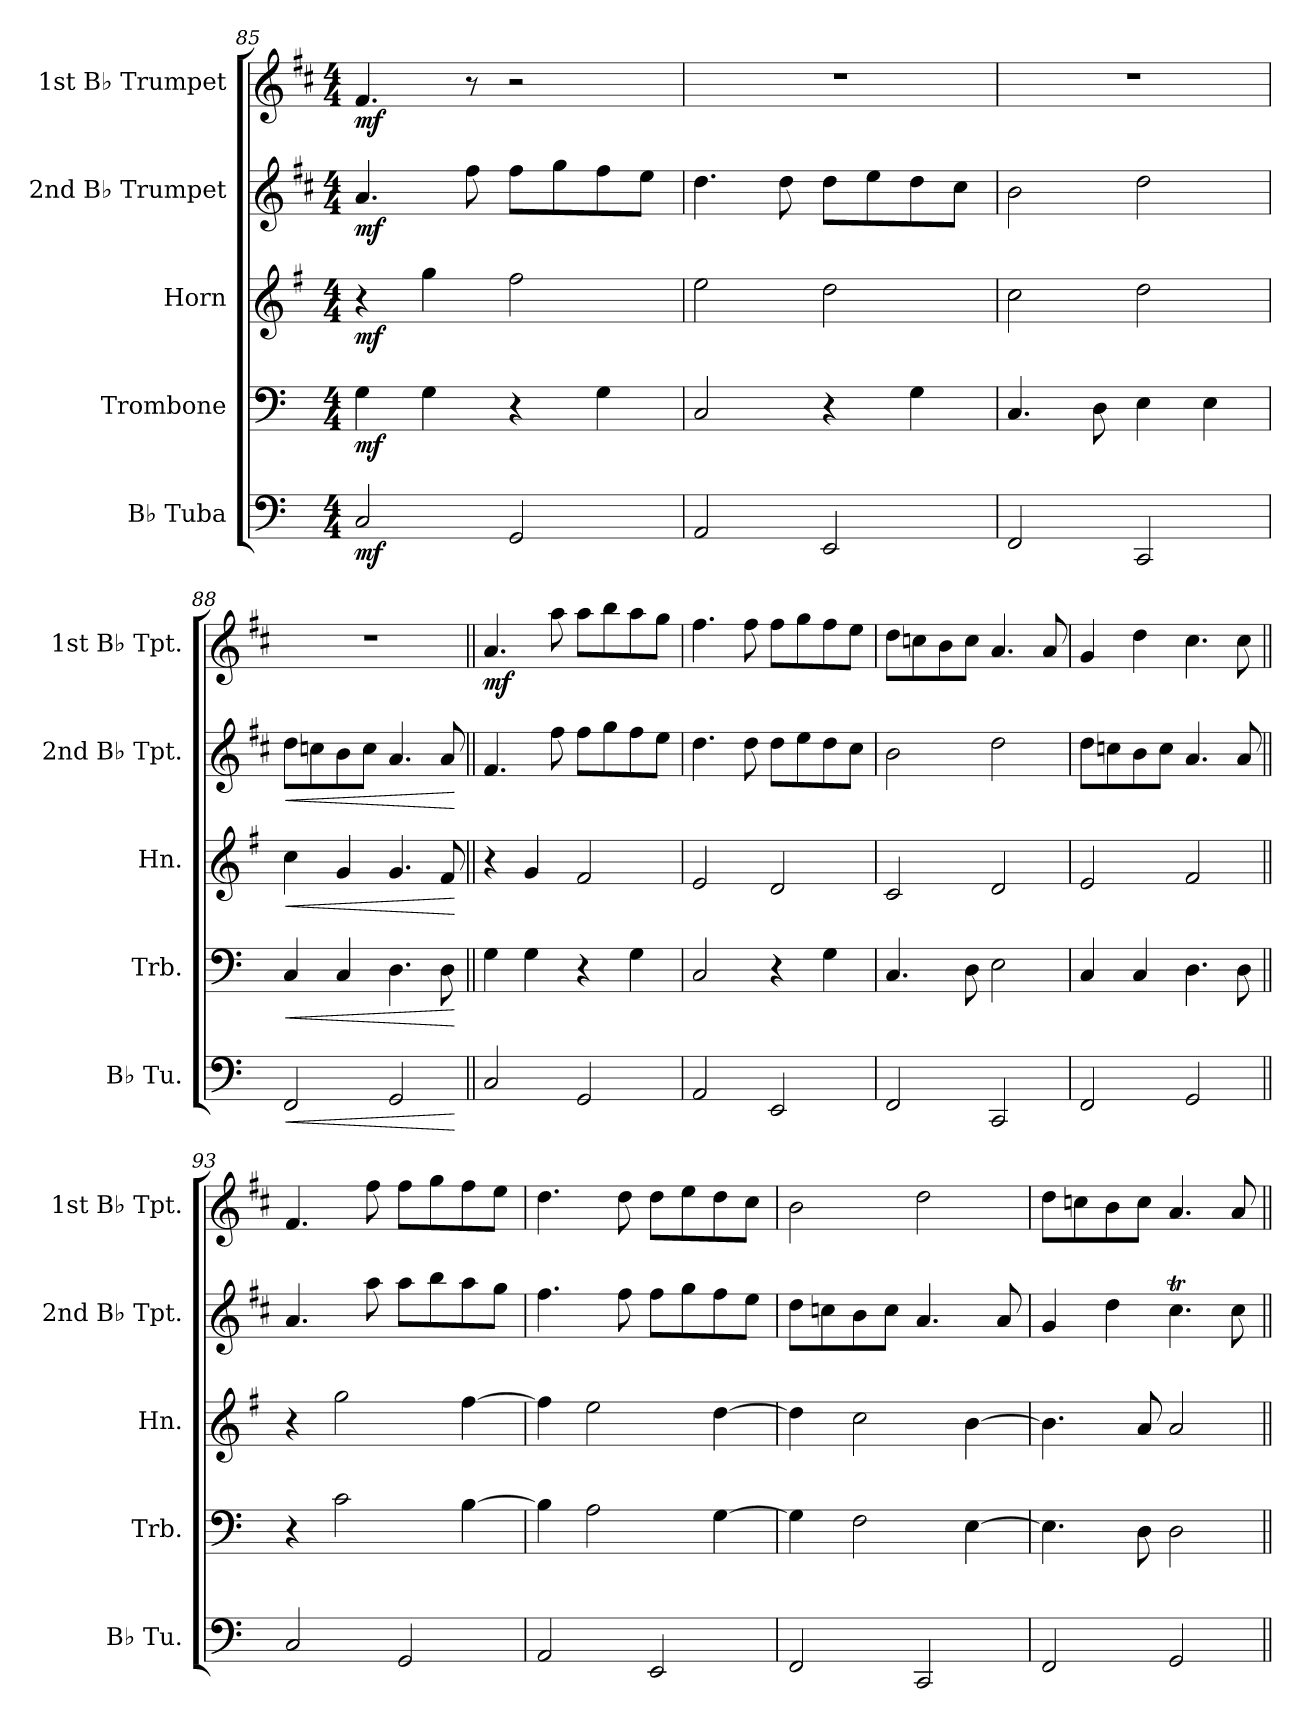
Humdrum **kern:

**kern	**dynam	**kern	**dynam	**kern	**dynam	**kern	**dynam	**kern	**dynam
*part5	*part5	*part4	*part4	*part3	*part3	*part2	*part2	*part1	*part1
*staff5	*staff5	*staff4	*staff4	*staff3	*staff3	*staff2	*staff2	*staff1	*staff1
*I"B♭ Tuba	*	*I"Trombone	*	*I"Horn	*	*I"2nd B♭ Trumpet	*	*I"1st B♭ Trumpet	*
*I'B♭ Tu.	*	*I'Trb.	*	*I'Hn.	*	*I'2nd B♭ Tpt.	*	*I'1st B♭ Tpt.	*
!!LO:PB:g=z
*clefF4	*	*clefF4	*	*clefG2	*	*clefG2	*	*clefG2	*
*	*	*	*	*ITrd4c7	*	*ITrd1c2	*	*ITrd1c2	*
*k[]	*	*k[]	*	*k[]	*	*k[]	*	*k[]	*
*C:	*	*C:	*	*C:	*	*C:	*	*C:	*
*M4/4	*	*M4/4	*	*M4/4	*	*M4/4	*	*M4/4	*
=85	=85	=85	=85	=85	=85	=85	=85	=85	=85
!	!LO:DY:b	!	!LO:DY:b	!	!LO:DY:b	!	!LO:DY:b	!	!LO:DY:b
2C/	mf	4G\	mf	4r	mf	4.g/	mf	4.e/	mf
.	.	4G\	.	4cc\	.	.	.	.	.
.	.	.	.	.	.	8ee\	.	8r	.
2GG/	.	4r	.	2b\	.	8ee\L	.	2r	.
.	.	.	.	.	.	8ff\	.	.	.
.	.	4G\	.	.	.	8ee\	.	.	.
.	.	.	.	.	.	8dd\J	.	.	.
!!LO:PB:g=z
=86	=86	=86	=86	=86	=86	=86	=86	=86	=86
2AA/	.	2C/	.	2a\	.	4.cc\	.	1r	.
.	.	.	.	.	.	8cc\	.	.	.
2EE/	.	4r	.	2g\	.	8cc\L	.	.	.
.	.	.	.	.	.	8dd\	.	.	.
.	.	4G\	.	.	.	8cc\	.	.	.
.	.	.	.	.	.	8b\J	.	.	.
=87	=87	=87	=87	=87	=87	=87	=87	=87	=87
2FF/	.	4.C/	.	2f\	.	2a\	.	1r	.
.	.	8D\	.	.	.	.	.	.	.
2CC/	.	4E\	.	2g\	.	2cc\	.	.	.
.	.	4E\	.	.	.	.	.	.	.
=88	=88	=88	=88	=88	=88	=88	=88	=88	=88
!	!LO:HP:b	!	!LO:HP:b	!	!LO:HP:b	!	!LO:HP:b	!	!
2FF/	<	4C/	<	4f\	<	8cc\L	<	1r	.
.	.	.	.	.	.	8b-X\	.	.	.
.	.	4C/	.	4c/	.	8a\	.	.	.
.	.	.	.	.	.	8b-\J	.	.	.
2GG/	.	4.D\	.	4.c/	.	4.g/	.	.	.
.	.	8D\	.	8B/	.	8g/	.	.	.
.	[	.	[	.	[	.	[	.	.
=89||	=89||	=89||	=89||	=89||	=89||	=89||	=89||	=89||	=89||
!	!	!	!	!	!	!	!	!	!LO:DY:b
2C/	.	4G\	.	4r	.	4.e/	.	4.g/	mf
.	.	4G\	.	4c/	.	.	.	.	.
.	.	.	.	.	.	8ee\	.	8gg\	.
2GG/	.	4r	.	2B/	.	8ee\L	.	8gg\L	.
.	.	.	.	.	.	8ff\	.	8aa\	.
.	.	4G\	.	.	.	8ee\	.	8gg\	.
.	.	.	.	.	.	8dd\J	.	8ff\J	.
!!LO:PB:g=z
=90	=90	=90	=90	=90	=90	=90	=90	=90	=90
2AA/	.	2C/	.	2A/	.	4.cc\	.	4.ee\	.
.	.	.	.	.	.	8cc\	.	8ee\	.
2EE/	.	4r	.	2G/	.	8cc\L	.	8ee\L	.
.	.	.	.	.	.	8dd\	.	8ff\	.
.	.	4G\	.	.	.	8cc\	.	8ee\	.
.	.	.	.	.	.	8b\J	.	8dd\J	.
=91	=91	=91	=91	=91	=91	=91	=91	=91	=91
2FF/	.	4.C/	.	2F/	.	2a\	.	8cc\L	.
.	.	.	.	.	.	.	.	8b-X\	.
.	.	.	.	.	.	.	.	8a\	.
.	.	8D\	.	.	.	.	.	8b-\J	.
2CC/	.	2E\	.	2G/	.	2cc\	.	4.g/	.
.	.	.	.	.	.	.	.	8g/	.
=92	=92	=92	=92	=92	=92	=92	=92	=92	=92
2FF/	.	4C/	.	2A/	.	8cc\L	.	4f/	.
.	.	.	.	.	.	8b-X\	.	.	.
.	.	4C/	.	.	.	8a\	.	4cc\	.
.	.	.	.	.	.	8b-\J	.	.	.
2GG/	.	4.D\	.	2B/	.	4.g/	.	4.b\	.
.	.	8D\	.	.	.	8g/	.	8b\	.
=93||	=93||	=93||	=93||	=93||	=93||	=93||	=93||	=93||	=93||
2C/	.	4r	.	4r	.	4.g/	.	4.e/	.
.	.	2c\	.	2cc\	.	.	.	.	.
.	.	.	.	.	.	8gg\	.	8ee\	.
2GG/	.	.	.	.	.	8gg\L	.	8ee\L	.
.	.	.	.	.	.	8aa\	.	8ff\	.
.	.	[4B\	.	[4b\	.	8gg\	.	8ee\	.
.	.	.	.	.	.	8ff\J	.	8dd\J	.
!!LO:PB:g=z
=94	=94	=94	=94	=94	=94	=94	=94	=94	=94
2AA/	.	4B\]	.	4b\]	.	4.ee\	.	4.cc\	.
.	.	2A\	.	2a\	.	.	.	.	.
.	.	.	.	.	.	8ee\	.	8cc\	.
2EE/	.	.	.	.	.	8ee\L	.	8cc\L	.
.	.	.	.	.	.	8ff\	.	8dd\	.
.	.	[4G\	.	[4g\	.	8ee\	.	8cc\	.
.	.	.	.	.	.	8dd\J	.	8b\J	.
=95	=95	=95	=95	=95	=95	=95	=95	=95	=95
2FF/	.	4G\]	.	4g\]	.	8cc\L	.	2a\	.
.	.	.	.	.	.	8b-X\	.	.	.
.	.	2F\	.	2f\	.	8a\	.	.	.
.	.	.	.	.	.	8b-\J	.	.	.
2CC/	.	.	.	.	.	4.g/	.	2cc\	.
.	.	[4E\	.	[4e\	.	.	.	.	.
.	.	.	.	.	.	8g/	.	.	.
!!LO:PB:g=z
=96	=96	=96	=96	=96	=96	=96	=96	=96	=96
2FF/	.	4.E\]	.	4.e\]	.	4f/	.	8cc\L	.
.	.	.	.	.	.	.	.	8b-X\	.
.	.	.	.	.	.	4cc\	.	8a\	.
.	.	8D\	.	8d/	.	.	.	8b-\J	.
2GG/	.	2D\	.	2d/	.	4.bt\	.	4.g/	.
.	.	.	.	.	.	8b\	.	8g/	.
=||	=||	=||	=||	=||	=||	=||	=||	=||	=||
*-	*-	*-	*-	*-	*-	*-	*-	*-	*-
